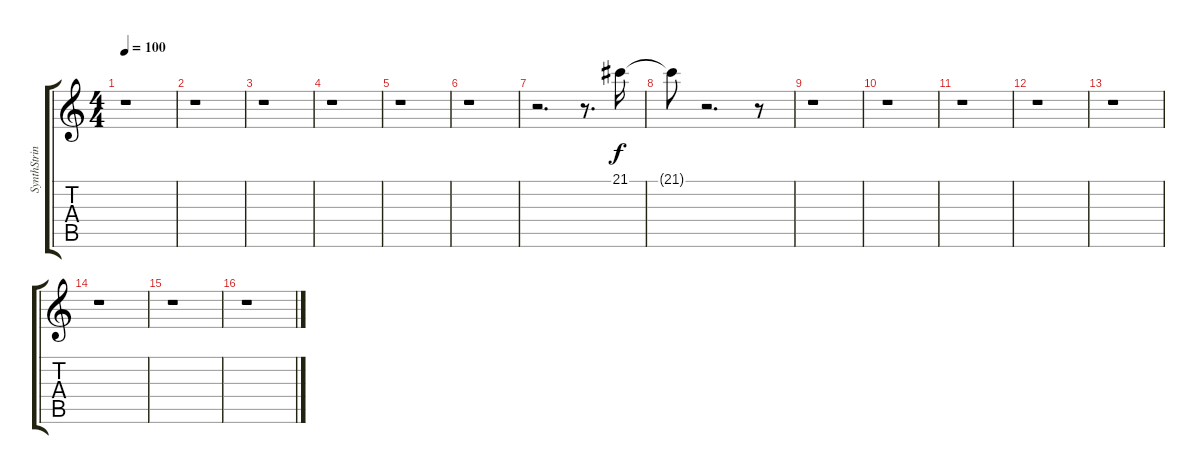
\track ("SynthStrings" "SynthStrin") {instrument synthstrings1}
\staff {score tabs}
\tuning (E4 B3 G3 D3 A2 E2) {hide}
\ts (4 4)
\tempo 100
\clef g2
\ks c
r.1{dy f} |
r.1 |
r.1 |
r.1 |
r.1 |
r.1 |
r.2{d} r.8{d} 21.1.16 |
21.1{t}.8 r.2{d} r.8 |
r.1 |
r.1 |
r.1 |
r.1 |
r.1 |
r.1 |
r.1 |
r.1
